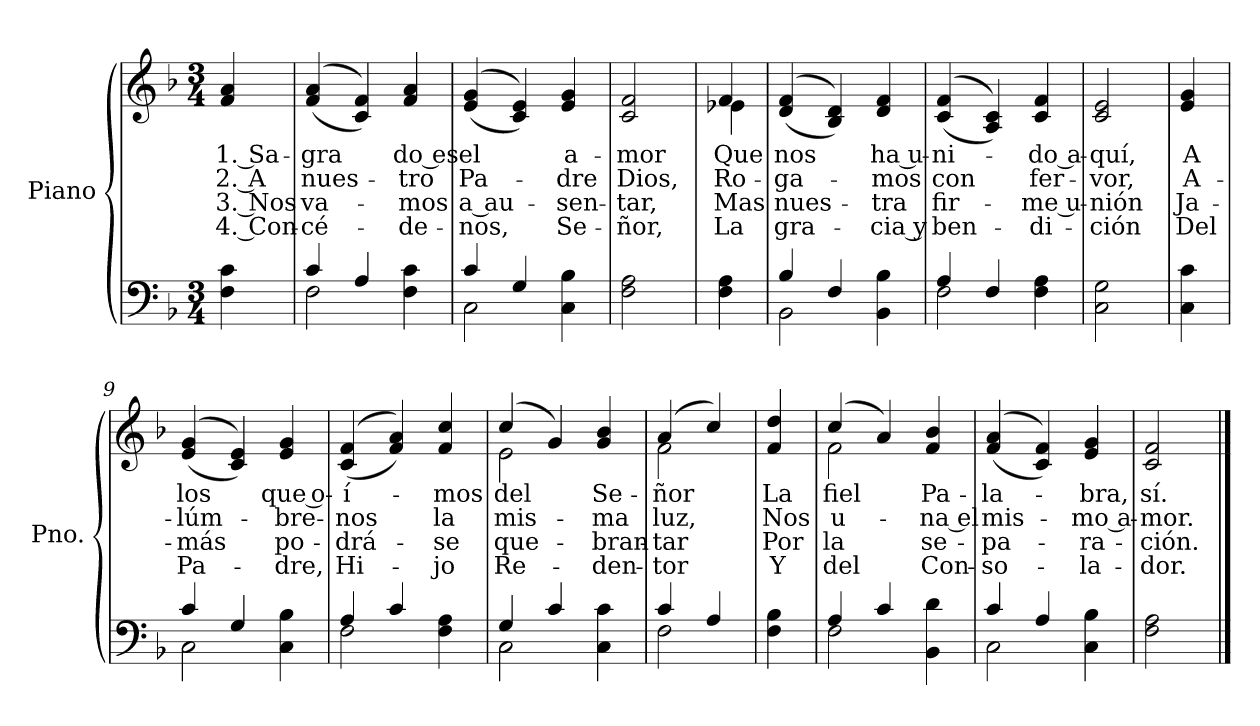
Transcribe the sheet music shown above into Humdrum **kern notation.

**kern	**kern	**text	**text	**text	**text
*part1	*part1	*part1	*part1	*part1	*part1
*staff2	*staff1	*staff1	*staff1	*staff1	*staff1
*I"Piano	*	*	*	*	*
*I'Pno.	*	*	*	*	*
*stria5	*stria5	*	*	*	*
*clefF4	*clefG2	*	*	*	*
*k[b-]	*k[b-]	*	*	*	*
*M3/4	*M3/4	*	*	*	*
=	=	=	=	=	=
!	!	!LO:LY:b	!LO:LY:b	!LO:LY:b	!LO:LY:b
4F\ 4c\	4f/ 4a/	1. Sa-	2. A	3. Nos	4. Con-
=1	=1	=1	=1	=1	=1
*^	*	*	*	*	*
!	!	!	!LO:LY:b	!LO:LY:b	!LO:LY:b	!LO:LY:b
4c/	2F\	(>(4f/ 4a/	-gra	nues-	va-	-cé-
4A/	.	4c/ 4f/))	.	.	.	.
!	!	!	!LO:LY:b	!LO:LY:b	!LO:LY:b	!LO:LY:b
4F\ 4c\	4ryy	4f/ 4a/	do es	-tro	-mos	-de-
=2	=2	=2	=2	=2	=2	=2
!	!	!	!LO:LY:b	!LO:LY:b	!LO:LY:b	!LO:LY:b
4c/	2C\	(>(4e/ 4g/	el	Pa-	a au-	-nos,
4G/	.	4c/ 4e/))	.	.	.	.
!	!	!	!LO:LY:b	!LO:LY:b	!LO:LY:b	!LO:LY:b
4C\ 4B-\	4ryy	4e/ 4g/	a-	-dre	-sen-	Se-
=3	=3	=3	=3	=3	=3	=3
!	!	!	!LO:LY:b	!LO:LY:b	!LO:LY:b	!LO:LY:b
*v	*v	*	*	*	*	*
2F\ 2A\	2c/ 2f/	-mor	Dios,	-tar,	-ñor,
!!LO:LB:g=z
=4	=4	=4	=4	=4	=4
!	!	!LO:LY:b	!LO:LY:b	!LO:LY:b	!LO:LY:b
*	*^	*	*	*	*
4F\ 4A\	4f/	4e-X\	Que	Ro-	Mas	La
=5	=5	=5	=5	=5	=5	=5
*^	*	*	*	*	*	*
!	!	!	!	!LO:LY:b	!LO:LY:b	!LO:LY:b	!LO:LY:b
*	*	*v	*v	*	*	*	*
4B-/	2BB-\	(>(4d/ 4f/	nos	-ga-	nues-	gra-
4F/	.	4B-/ 4d/))	.	.	.	.
!	!	!	!LO:LY:b	!LO:LY:b	!LO:LY:b	!LO:LY:b
4BB-\ 4B-\	4ryy	4d/ 4f/	ha u-	-mos	-tra	-cia y
=6	=6	=6	=6	=6	=6	=6
!	!	!	!LO:LY:b	!LO:LY:b	!LO:LY:b	!LO:LY:b
4A/	2F\	(>(4c/ 4f/	-ni-	con	fir-	ben-
4F/	.	4A/ 4c/))	.	.	.	.
!	!	!	!LO:LY:b	!LO:LY:b	!LO:LY:b	!LO:LY:b
4F\ 4A\	4ryy	4c/ 4f/	-do a-	fer-	-me u-	-di-
=7	=7	=7	=7	=7	=7	=7
!	!	!	!LO:LY:b	!LO:LY:b	!LO:LY:b	!LO:LY:b
*v	*v	*	*	*	*	*
2C\ 2G\	2c/ 2e/	-quí,	-vor,	-nión	-ción
!!LO:LB:g=z
=8	=8	=8	=8	=8	=8
!	!	!LO:LY:b	!LO:LY:b	!LO:LY:b	!LO:LY:b
4C\ 4c\	4e/ 4g/	A	A-	Ja-	Del
=9	=9	=9	=9	=9	=9
*^	*	*	*	*	*
!	!	!	!LO:LY:b	!LO:LY:b	!LO:LY:b	!LO:LY:b
4c/	2C\	(>(4e/ 4g/	los	-lúm-	-más	Pa-
4G/	.	4c/ 4e/))	.	.	.	.
!	!	!	!LO:LY:b	!LO:LY:b	!LO:LY:b	!LO:LY:b
4C\ 4B-\	4ryy	4e/ 4g/	que o-	-bre-	po-	-dre,
=10	=10	=10	=10	=10	=10	=10
!	!	!	!LO:LY:b	!LO:LY:b	!LO:LY:b	!LO:LY:b
4A/	2F\	(>(4c/ 4f/	-í-	-nos	-drá-	Hi-
4c/	.	4f/ 4a/))	.	.	.	.
!	!	!	!LO:LY:b	!LO:LY:b	!LO:LY:b	!LO:LY:b
4F\ 4A\	4ryy	4f/ 4cc/	-mos	la	-se	-jo
=11	=11	=11	=11	=11	=11	=11
!	!	!	!LO:LY:b	!LO:LY:b	!LO:LY:b	!LO:LY:b
*	*	*^	*	*	*	*
4G/	2C\	(4cc/	2e\	del	mis-	que-	Re-
4c/	.	4g/)	.	.	.	.	.
!	!	!	!	!LO:LY:b	!LO:LY:b	!LO:LY:b	!LO:LY:b
4C\ 4c\	4ryy	4g/ 4b-/	4ryy	Se-	-ma	-bran-	-den-
=12	=12	=12	=12	=12	=12	=12	=12
!	!	!	!	!LO:LY:b	!LO:LY:b	!LO:LY:b	!LO:LY:b
4c/	2F\	(4a/	2f\	-ñor	luz,	-tar	-tor
4A/	.	4cc/)	.	.	.	.	.
*v	*v	*	*	*	*	*	*
*	*v	*v	*	*	*	*
!!LO:LB:g=z
=13	=13	=13	=13	=13	=13
!	!	!LO:LY:b	!LO:LY:b	!LO:LY:b	!LO:LY:b
4F\ 4B-\	4f/ 4dd/	La	Nos	Por	Y
=14	=14	=14	=14	=14	=14
*^	*	*	*	*	*
!	!	!	!LO:LY:b	!LO:LY:b	!LO:LY:b	!LO:LY:b
*	*	*^	*	*	*	*
4A/	2F\	(4cc/	2f\	fiel	u-	la	del
4c/	.	4a/)	.	.	.	.	.
!	!	!	!	!LO:LY:b	!LO:LY:b	!LO:LY:b	!LO:LY:b
4BB-\ 4d\	4ryy	4f/ 4b-/	4ryy	Pa-	-na el	se-	Con-
=15	=15	=15	=15	=15	=15	=15	=15
!	!	!	!	!LO:LY:b	!LO:LY:b	!LO:LY:b	!LO:LY:b
*	*	*v	*v	*	*	*	*
4c/	2C\	(>(4f/ 4a/	-la-	mis-	-pa-	-so-
4A/	.	4c/ 4f/))	.	.	.	.
!	!	!	!LO:LY:b	!LO:LY:b	!LO:LY:b	!LO:LY:b
4C\ 4B-\	4ryy	4e/ 4g/	-bra,	-mo a-	-ra-	-la-
=16	=16	=16	=16	=16	=16	=16
!	!	!	!LO:LY:b	!LO:LY:b	!LO:LY:b	!LO:LY:b
*v	*v	*	*	*	*	*
2F\ 2A\	2c/ 2f/	sí.	-mor.	-ción.	-dor.
==	==	==	==	==	==
*-	*-	*-	*-	*-	*-
